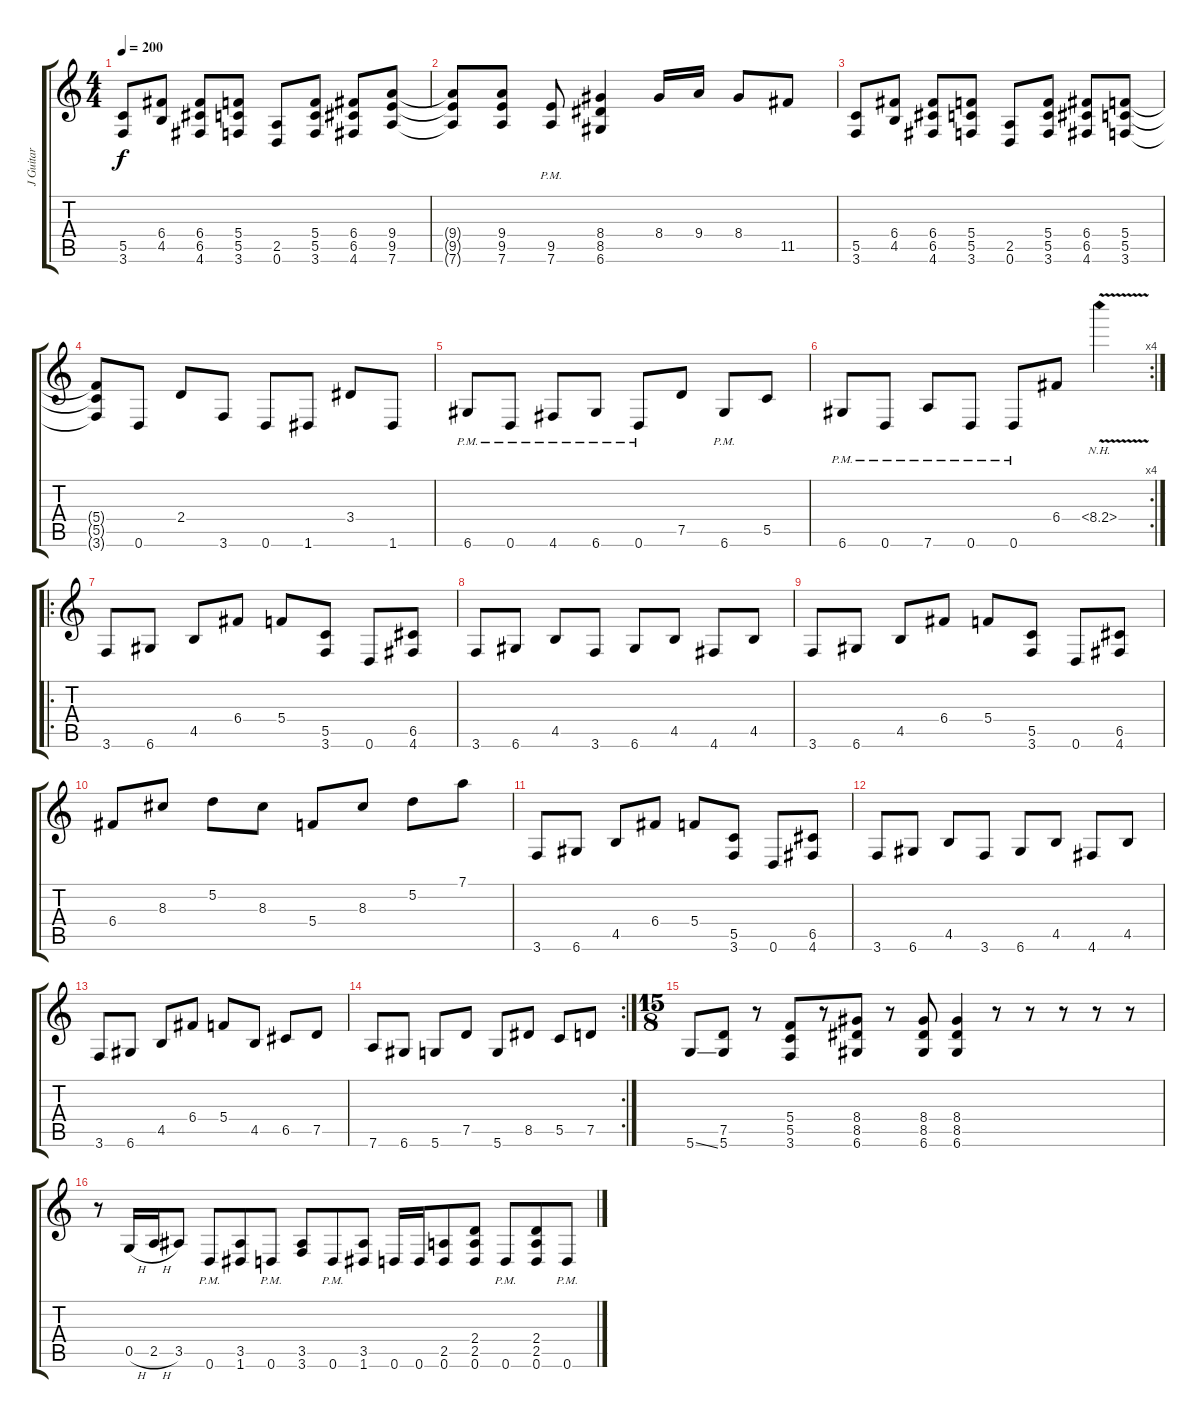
\track ("J Guitar" "J Guitar") {instrument overdrivenguitar}
\staff {score tabs}
\tuning (D4 A3 F3 C3 G2 D2) {hide}
\ts (4 4)
\tempo 200
\clef g2
\ks c
(5.5 3.6).8{dy f} (6.4 4.5).8 (6.4 6.5 4.6).8 (5.4 5.5 3.6).8 (2.5 0.6).8 (5.4 5.5 3.6).8 (6.4 6.5 4.6).8 (9.4 9.5 7.6).8 |
(9.4{t} 9.5{t} 7.6{t}).8 (9.4 9.5 7.6).8 (9.5{pm} 7.6{pm}).8 (8.4 8.5 6.6).4 8.4.16 9.4.16 8.4.8 11.5.8 |
(5.5 3.6).8 (6.4 4.5).8 (6.4 6.5 4.6).8 (5.4 5.5 3.6).8 (2.5 0.6).8 (5.4 5.5 3.6).8 (6.4 6.5 4.6).8 (5.4 5.5 3.6).8 |
(5.4{t} 5.5{t} 3.6{t}).8 0.6.8 2.4.8 3.6.8 0.6.8 1.6.8 3.4.8 1.6.8 |
6.6{pm}.8 0.6{pm}.8 4.6{pm}.8 6.6{pm}.8 0.6{pm}.8 7.5.8 6.6{pm}.8 5.5.8 |
\rc 4
6.6{pm}.8 0.6{pm}.8 7.6{pm}.8 0.6{pm}.8 0.6{pm}.8 6.4.8 8.4{nh v}.4 |
\ro
3.6.8 6.6.8 4.5.8 6.4.8 5.4.8 (5.5 3.6).8 0.6.8 (6.5 4.6).8 |
3.6.8 6.6.8 4.5.8 3.6.8 6.6.8 4.5.8 4.6.8 4.5.8 |
3.6.8 6.6.8 4.5.8 6.4.8 5.4.8 (5.5 3.6).8 0.6.8 (6.5 4.6).8 |
6.4.8 8.3.8 5.2.8 8.3.8 5.4.8 8.3.8 5.2.8 7.1.8 |
3.6.8 6.6.8 4.5.8 6.4.8 5.4.8 (5.5 3.6).8 0.6.8 (6.5 4.6).8 |
3.6.8 6.6.8 4.5.8 3.6.8 6.6.8 4.5.8 4.6.8 4.5.8 |
3.6.8 6.6.8 4.5.8 6.4.8 5.4.8 4.5.8 6.5.8 7.5.8 |
\rc 2
7.6.8 6.6.8 5.6.8 7.5.8 5.6.8 8.5.8 5.5.8 7.5.8 |
\ts (15 8)
5.6{ss}.8 (7.5 5.6).8 r.8 (5.4 5.5 3.6).8 r.8 (8.4 8.5 6.6).8 r.8 (8.4 8.5 6.6).8 (8.4 8.5 6.6).4 r.8 r.8 r.8 r.8 r.8 |
r.8 0.5{h}.16 2.5{h}.16 3.5.8 0.6{pm}.8 (3.5 1.6).8 0.6{pm}.8 (3.5 3.6).8 0.6{pm}.8 (3.5 1.6).8 0.6.16 0.6.16 (2.5 0.6).8 (2.4 2.5 0.6).8 0.6{pm}.8 (2.4 2.5 0.6).8 0.6{pm}.8
